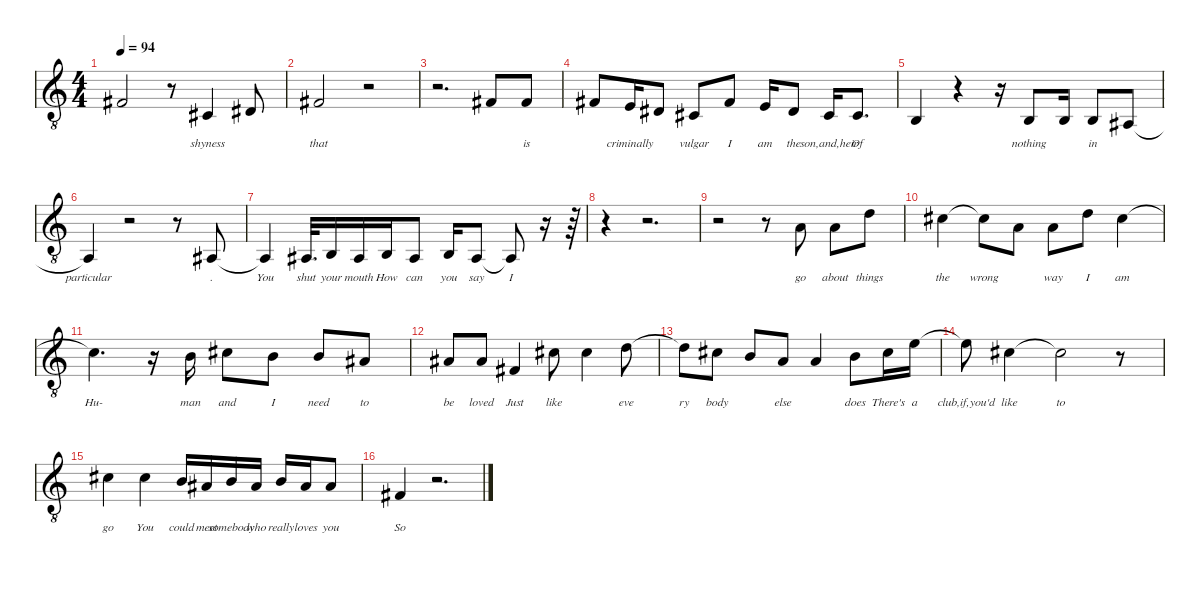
\defaultSystemsLayout 4
\hideDynamics
\bracketExtendMode nobrackets
\singleTrackTrackNamePolicy hidden
\multiTrackTrackNamePolicy hidden
\otherSystemsTrackNameOrientation horizontal
\track ("Morrissey" "pad.synth.") {defaultSystemsLayout 4 instrument pad7halo}
\staff {score}
\tuning (E4 B3 G3 D3 A2 E2)
\ts (4 4)
\tempo 94
\clef g2
\ottava 8vb
\ks c
9.5{acc #}.2{dy f beam Up} r.8{beam Up} 4.5{acc #}.4{lyrics (0 "shyness") lyrics (1 "") lyrics (2 "") lyrics (3 "") lyrics (4 "") beam Up} 6.5{acc #}.8{beam Up} |
4.4{acc #}.2{lyrics (0 "that") lyrics (1 "") lyrics (2 "") lyrics (3 "") lyrics (4 "") beam Up} r.2{beam Up} |
r.2{d beam Down} 9.5{acc #}.8{beam Up} 9.5{acc #}.8{lyrics (0 "is") lyrics (1 "") lyrics (2 "") lyrics (3 "") lyrics (4 "") beam Up} |
9.5{acc #}.8{beam Up} 7.5.16{lyrics (0 "criminally") lyrics (1 "") lyrics (2 "") lyrics (3 "") lyrics (4 "") beam Up} 6.5{acc #}.8{beam Up} 4.5{acc #}.8{lyrics (0 "vulgar") lyrics (1 "") lyrics (2 "") lyrics (3 "") lyrics (4 "") beam Up} 9.5{acc #}.8{lyrics (0 "I") lyrics (1 "") lyrics (2 "") lyrics (3 "") lyrics (4 "") beam Up} 7.5.16{lyrics (0 "am") lyrics (1 "") lyrics (2 "") lyrics (3 "") lyrics (4 "") beam Up} 6.5{acc #}.8{lyrics (0 "the") lyrics (1 "") lyrics (2 "") lyrics (3 "") lyrics (4 "") beam Up} 4.5{acc #}.16{lyrics (0 "son,and,heir") lyrics (1 "") lyrics (2 "") lyrics (3 "") lyrics (4 "") beam Up} 4.5{acc #}.8{d lyrics (0 "Of") lyrics (1 "") lyrics (2 "") lyrics (3 "") lyrics (4 "") beam Up} |
2.5.4{beam Up} r.4{beam Up} r.16{beam Up} 2.5.8{lyrics (0 "nothing") lyrics (1 "") lyrics (2 "") lyrics (3 "") lyrics (4 "") beam Up} 2.5.16{beam Up} 2.5.8{lyrics (0 "in") lyrics (1 "") lyrics (2 "") lyrics (3 "") lyrics (4 "") beam Up} 1.5{acc #}.8{beam Up} |
1.5{t acc #}.4{lyrics (0 "particular") lyrics (1 "") lyrics (2 "") lyrics (3 "") lyrics (4 "") beam Up} r.2{beam Up} r.8{beam Up} 1.5{acc #}.8{lyrics (0 ".") lyrics (1 "") lyrics (2 "") lyrics (3 "") lyrics (4 "") beam Up} |
1.5{t acc #}.4{lyrics (0 "You") lyrics (1 "") lyrics (2 "") lyrics (3 "") lyrics (4 "") beam Up} 1.5{acc #}.32{d lyrics (0 "shut") lyrics (1 "") lyrics (2 "") lyrics (3 "") lyrics (4 "") beam Up} 2.5.16{lyrics (0 "your") lyrics (1 "") lyrics (2 "") lyrics (3 "") lyrics (4 "") beam Up} 1.5{acc #}.16{lyrics (0 "mouth") lyrics (1 "") lyrics (2 "") lyrics (3 "") lyrics (4 "") beam Up} 2.5.16{lyrics (0 "How") lyrics (1 "") lyrics (2 "") lyrics (3 "") lyrics (4 "") beam Up} 1.5{acc #}.8{lyrics (0 "can") lyrics (1 "") lyrics (2 "") lyrics (3 "") lyrics (4 "") beam Up} 2.5.16{lyrics (0 "you") lyrics (1 "") lyrics (2 "") lyrics (3 "") lyrics (4 "") beam Up} 1.5{acc #}.8{lyrics (0 "say") lyrics (1 "") lyrics (2 "") lyrics (3 "") lyrics (4 "") beam Up} 1.5{t acc #}.8{lyrics (0 "I") lyrics (1 "") lyrics (2 "") lyrics (3 "") lyrics (4 "") beam Up} r.16{beam Up} r.64{beam Up} |
r.4{beam Down} r.2{d beam Down} |
r.2{beam Down} r.8{beam Down} 7.4.8{lyrics (0 "go") lyrics (1 "") lyrics (2 "") lyrics (3 "") lyrics (4 "") beam Up} 7.4.8{lyrics (0 "about") lyrics (1 "") lyrics (2 "") lyrics (3 "") lyrics (4 "") beam Down} 7.3.8{lyrics (0 "things") lyrics (1 "") lyrics (2 "") lyrics (3 "") lyrics (4 "") beam Down} |
6.3{acc #}.4{lyrics (0 "the") lyrics (1 "") lyrics (2 "") lyrics (3 "") lyrics (4 "") beam Down} 6.3{t acc #}.8{lyrics (0 "wrong") lyrics (1 "") lyrics (2 "") lyrics (3 "") lyrics (4 "") beam Down} 2.3.8{beam Down} 2.3.8{lyrics (0 "way") lyrics (1 "") lyrics (2 "") lyrics (3 "") lyrics (4 "") beam Down} 7.3.8{lyrics (0 "I") lyrics (1 "") lyrics (2 "") lyrics (3 "") lyrics (4 "") beam Down} 6.3{acc #}.4{lyrics (0 "am") lyrics (1 "") lyrics (2 "") lyrics (3 "") lyrics (4 "") beam Down} |
6.3{t acc #}.4{d lyrics (0 "Hu-") lyrics (1 "") lyrics (2 "") lyrics (3 "") lyrics (4 "") beam Down} r.16{beam Down} 4.3.16{lyrics (0 "man") lyrics (1 "") lyrics (2 "") lyrics (3 "") lyrics (4 "") beam Down} 6.3{acc #}.8{lyrics (0 "and") lyrics (1 "") lyrics (2 "") lyrics (3 "") lyrics (4 "") beam Down} 4.3.8{lyrics (0 "I") lyrics (1 "") lyrics (2 "") lyrics (3 "") lyrics (4 "") beam Down} 4.3.8{lyrics (0 "need") lyrics (1 "") lyrics (2 "") lyrics (3 "") lyrics (4 "") beam Up} 3.3{acc #}.8{lyrics (0 "to") lyrics (1 "") lyrics (2 "") lyrics (3 "") lyrics (4 "") beam Up} |
3.3{acc #}.8{lyrics (0 "be") lyrics (1 "") lyrics (2 "") lyrics (3 "") lyrics (4 "") beam Up} 3.3{acc #}.8{lyrics (0 "loved") lyrics (1 "") lyrics (2 "") lyrics (3 "") lyrics (4 "") beam Up} 4.4{acc #}.4{lyrics (0 "Just") lyrics (1 "") lyrics (2 "") lyrics (3 "") lyrics (4 "") beam Up} 6.3{acc #}.8{lyrics (0 "like") lyrics (1 "") lyrics (2 "") lyrics (3 "") lyrics (4 "") beam Down} 6.3{acc #}.4{beam Down} 7.3.8{lyrics (0 "eve") lyrics (1 "") lyrics (2 "") lyrics (3 "") lyrics (4 "") beam Down} |
7.3{t}.8{lyrics (0 "ry") lyrics (1 "") lyrics (2 "") lyrics (3 "") lyrics (4 "") beam Down} 6.3{acc #}.8{lyrics (0 "body") lyrics (1 "") lyrics (2 "") lyrics (3 "") lyrics (4 "") beam Down} 4.3.8{beam Up} 2.3.8{lyrics (0 "else") lyrics (1 "") lyrics (2 "") lyrics (3 "") lyrics (4 "") beam Up} 2.3.4{beam Up} 4.3.8{lyrics (0 "does") lyrics (1 "") lyrics (2 "") lyrics (3 "") lyrics (4 "") beam Down} 6.3{acc #}.16{lyrics (0 "There's") lyrics (1 "") lyrics (2 "") lyrics (3 "") lyrics (4 "") beam Down} 9.3.16{lyrics (0 "a") lyrics (1 "") lyrics (2 "") lyrics (3 "") lyrics (4 "") beam Down} |
9.3{t}.8{lyrics (0 "club,if,you'd") lyrics (1 "") lyrics (2 "") lyrics (3 "") lyrics (4 "") beam Down} 6.3{acc #}.4{lyrics (0 "like") lyrics (1 "") lyrics (2 "") lyrics (3 "") lyrics (4 "") beam Down} 6.3{t acc #}.2{lyrics (0 "to") lyrics (1 "") lyrics (2 "") lyrics (3 "") lyrics (4 "") beam Down} r.8{beam Down} |
6.3{acc #}.4{lyrics (0 "go") lyrics (1 "") lyrics (2 "") lyrics (3 "") lyrics (4 "") beam Down} 6.3{acc #}.4{lyrics (0 "You") lyrics (1 "") lyrics (2 "") lyrics (3 "") lyrics (4 "") beam Down} 9.4.16{lyrics (0 "could") lyrics (1 "") lyrics (2 "") lyrics (3 "") lyrics (4 "") beam Up} 8.4{acc #}.16{lyrics (0 "meet") lyrics (1 "") lyrics (2 "") lyrics (3 "") lyrics (4 "") beam Up} 9.4.16{lyrics (0 "somebody") lyrics (1 "") lyrics (2 "") lyrics (3 "") lyrics (4 "") beam Up} 8.4{acc #}.16{lyrics (0 "who") lyrics (1 "") lyrics (2 "") lyrics (3 "") lyrics (4 "") beam Up} 4.3.16{lyrics (0 "really") lyrics (1 "") lyrics (2 "") lyrics (3 "") lyrics (4 "") beam Up} 3.3{acc #}.16{lyrics (0 "loves") lyrics (1 "") lyrics (2 "") lyrics (3 "") lyrics (4 "") beam Up} 3.3{acc #}.8{lyrics (0 "you") lyrics (1 "") lyrics (2 "") lyrics (3 "") lyrics (4 "") beam Up} |
4.4{acc #}.4{lyrics (0 "So") lyrics (1 "") lyrics (2 "") lyrics (3 "") lyrics (4 "") beam Up} r.2{d beam Up}
